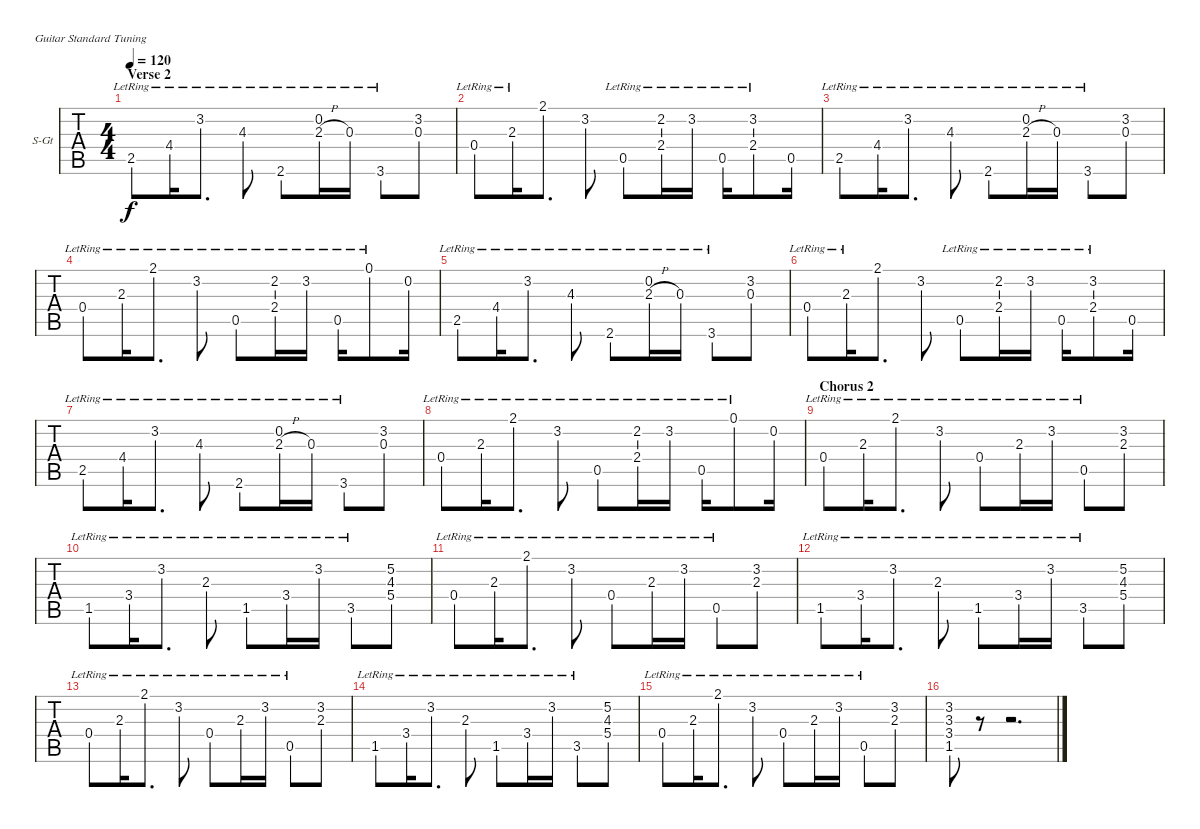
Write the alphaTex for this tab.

\defaultSystemsLayout 4
\bracketExtendMode groupsimilarinstruments
\firstSystemTrackNameOrientation horizontal
\otherSystemsTrackNameOrientation horizontal
\track ("Acoustic Guitar" "S-Gt") {instrument acousticguitarsteel}
\staff {tabs}
\tuning (E4 B3 G3 D3 A2 E2)
\ts (4 4)
\section ("" "Verse 2")
\tempo 120
\clef g2
\ks c
2.5{lr}.8{dy f} 4.4{lr}.16 3.2{lr}.8{d} 4.3{lr}.8 2.6{lr}.8 (0.2{lr} 2.3{h lr}).16 0.3{lr}.16 3.6{lr}.8 (0.3 3.2).8 |
0.4{lr}.8 2.3{lr}.16 2.1.8{d} 3.2.8 0.5{lr}.8 (2.2{lr} 2.4{lr}).16 3.2{lr}.16 0.5{lr}.16 (3.2{lr} 2.4{lr}).8 0.5.16 |
2.5{lr}.8 4.4{lr}.16 3.2{lr}.8{d} 4.3{lr}.8 2.6{lr}.8 (0.2{lr} 2.3{h lr}).16 0.3{lr}.16 3.6{lr}.8 (0.3 3.2).8 |
0.4{lr}.8 2.3{lr}.16 2.1{lr}.8{d} 3.2{lr}.8 0.5{lr}.8 (2.2{lr} 2.4{lr}).16 3.2{lr}.16 0.5{lr}.16 0.1{lr}.8 0.2.16 |
2.5{lr}.8 4.4{lr}.16 3.2{lr}.8{d} 4.3{lr}.8 2.6{lr}.8 (0.2{lr} 2.3{h lr}).16 0.3{lr}.16 3.6{lr}.8 (0.3 3.2).8 |
0.4{lr}.8 2.3{lr}.16 2.1.8{d} 3.2.8 0.5{lr}.8 (2.2{lr} 2.4{lr}).16 3.2{lr}.16 0.5{lr}.16 (3.2{lr} 2.4{lr}).8 0.5.16 |
2.5{lr}.8 4.4{lr}.16 3.2{lr}.8{d} 4.3{lr}.8 2.6{lr}.8 (0.2{lr} 2.3{h lr}).16 0.3{lr}.16 3.6{lr}.8 (0.3 3.2).8 |
0.4{lr}.8 2.3{lr}.16 2.1{lr}.8{d} 3.2{lr}.8 0.5{lr}.8 (2.2{lr} 2.4{lr}).16 3.2{lr}.16 0.5{lr}.16 0.1{lr}.8 0.2.16 |
\section ("" "Chorus 2")
0.4{lr}.8 2.3{lr}.16 2.1{lr}.8{d} 3.2{lr}.8 0.4{lr}.8 2.3{lr}.16 3.2{lr}.16 0.5{lr}.8 (2.3 3.2).8 |
1.5{lr}.8 3.4{lr}.16 3.2{lr}.8{d} 2.3{lr}.8 1.5{lr}.8 3.4{lr}.16 3.2{lr}.16 3.5{lr}.8 (5.2 4.3 5.4).8 |
0.4{lr}.8 2.3{lr}.16 2.1{lr}.8{d} 3.2{lr}.8 0.4{lr}.8 2.3{lr}.16 3.2{lr}.16 0.5{lr}.8 (2.3 3.2).8 |
1.5{lr}.8 3.4{lr}.16 3.2{lr}.8{d} 2.3{lr}.8 1.5{lr}.8 3.4{lr}.16 3.2{lr}.16 3.5{lr}.8 (5.2 4.3 5.4).8 |
0.4{lr}.8 2.3{lr}.16 2.1{lr}.8{d} 3.2{lr}.8 0.4{lr}.8 2.3{lr}.16 3.2{lr}.16 0.5{lr}.8 (2.3 3.2).8 |
1.5{lr}.8 3.4{lr}.16 3.2{lr}.8{d} 2.3{lr}.8 1.5{lr}.8 3.4{lr}.16 3.2{lr}.16 3.5{lr}.8 (5.2 4.3 5.4).8 |
0.4{lr}.8 2.3{lr}.16 2.1{lr}.8{d} 3.2{lr}.8 0.4{lr}.8 2.3{lr}.16 3.2{lr}.16 0.5{lr}.8 (2.3 3.2).8 |
(1.5 3.4 3.3 3.2).8 r.8 r.2{d}
